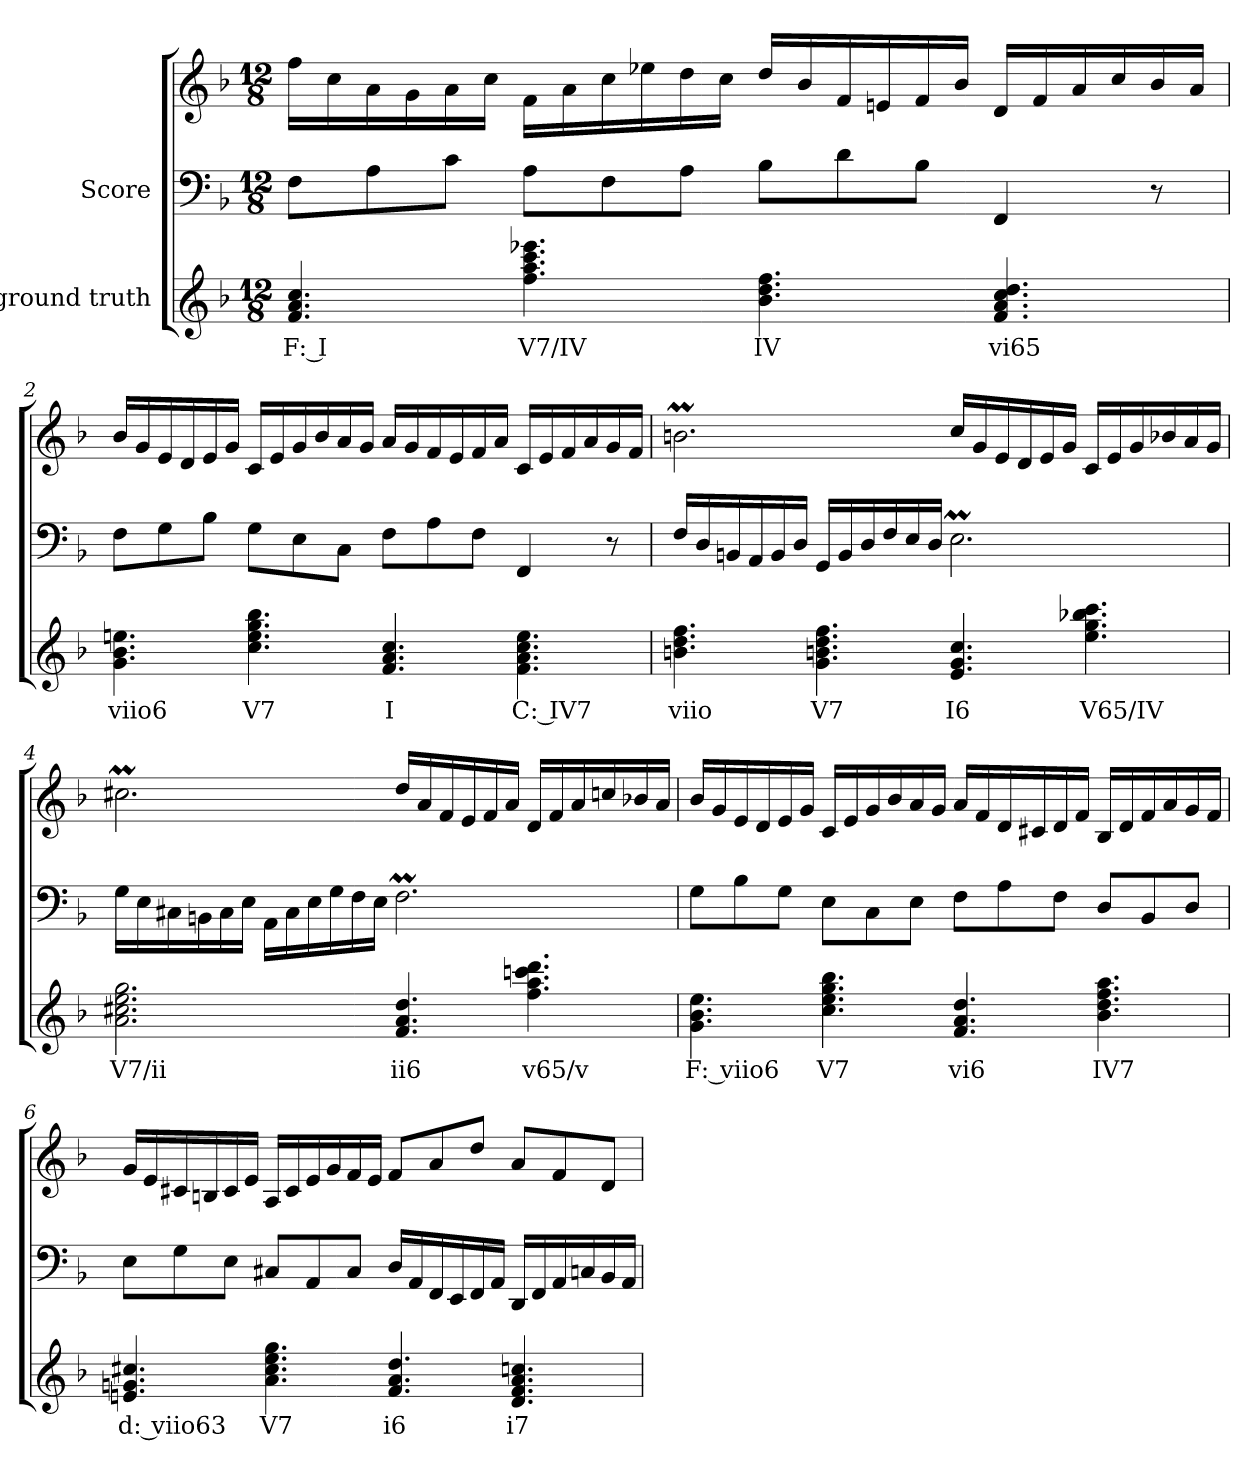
**kern	**text	**kern	**kern
*part2	*part2	*part1	*part1
*staff3	*staff3	*staff2	*staff1
*I"ground truth	*	*I"Score	*
*	*	*clefF4	*clefG2
*k[b-]	*	*k[b-]	*k[b-]
*M12/8	*	*M12/8	*M12/8
=1	=1	=1	=1
4.f 4.a 4.cc	F: I	8F\L	16ff\LL
.	.	.	16cc\
.	.	8A\	16a\
.	.	.	16g\
.	.	8c\J	16a\
.	.	.	16cc\JJ
4.ff 4.aa 4.ccc 4.eee-X	V7/IV	8A\L	16f\LL
.	.	.	16a\
.	.	8F\	16cc\
.	.	.	16ee-X\
.	.	8A\J	16dd\
.	.	.	16cc\JJ
4.b- 4.dd 4.ff	IV	8B-\L	16dd/LL
.	.	.	16b-/
.	.	8d\	16f/
.	.	.	16en/
.	.	8B-\J	16f/
.	.	.	16b-/JJ
4.f 4.a 4.cc 4.dd	vi65	4FF/	16d/LL
.	.	.	16f/
.	.	.	16a/
.	.	.	16cc/
.	.	8r	16b-/
.	.	.	16a/JJ
=2	=2	=2	=2
4.g 4.b- 4.een	viio6	8F\L	16b-/LL
.	.	.	16g/
.	.	8G\	16e/
.	.	.	16d/
.	.	8B-\J	16e/
.	.	.	16g/JJ
4.cc 4.ee 4.gg 4.bb-	V7	8G\L	16c/LL
.	.	.	16e/
.	.	8E\	16g/
.	.	.	16b-/
.	.	8C\J	16a/
.	.	.	16g/JJ
4.f 4.a 4.cc	I	8F\L	16a/LL
.	.	.	16g/
.	.	8A\	16f/
.	.	.	16e/
.	.	8F\J	16f/
.	.	.	16a/JJ
4.f 4.a 4.cc 4.ee	C: IV7	4FF/	16c/LL
.	.	.	16e/
.	.	.	16f/
.	.	.	16a/
.	.	8r	16g/
.	.	.	16f/JJ
!!LO:LB:g=z
=3	=3	=3	=3
4.bn 4.dd 4.ff	viio	16F/LL	2.bnm\
.	.	16D/	.
.	.	16BBn/	.
.	.	16AA/	.
.	.	16BB/	.
.	.	16D/JJ	.
4.g 4.bn 4.dd 4.ff	V7	16GG/LL	.
.	.	16BB/	.
.	.	16D/	.
.	.	16F/	.
.	.	16E/	.
.	.	16D/JJ	.
4.e 4.g 4.cc	I6	2.Em\	16cc/LL
.	.	.	16g/
.	.	.	16e/
.	.	.	16d/
.	.	.	16e/
.	.	.	16g/JJ
4.ee 4.gg 4.bb-X 4.ccc	V65/IV	.	16c/LL
.	.	.	16e/
.	.	.	16g/
.	.	.	16b-X/
.	.	.	16a/
.	.	.	16g/JJ
=4	=4	=4	=4
2.a 2.cc#X 2.ee 2.gg	V7/ii	16G\LL	2.cc#Xm\
.	.	16E\	.
.	.	16C#X\	.
.	.	16BBn\	.
.	.	16C#\	.
.	.	16E\JJ	.
.	.	16AA\LL	.
.	.	16C#\	.
.	.	16E\	.
.	.	16G\	.
.	.	16F\	.
.	.	16E\JJ	.
4.f 4.a 4.dd	ii6	2.FM\	16dd/LL
.	.	.	16a/
.	.	.	16f/
.	.	.	16e/
.	.	.	16f/
.	.	.	16a/JJ
4.ff 4.aa 4.cccn 4.ddd	v65/v	.	16d/LL
.	.	.	16f/
.	.	.	16a/
.	.	.	16ccn/
.	.	.	16b-X/
.	.	.	16a/JJ
!!LO:LB:g=z
=5	=5	=5	=5
4.g 4.b- 4.ee	F: viio6	8G\L	16b-/LL
.	.	.	16g/
.	.	8B-\	16e/
.	.	.	16d/
.	.	8G\J	16e/
.	.	.	16g/JJ
4.cc 4.ee 4.gg 4.bb-	V7	8E\L	16c/LL
.	.	.	16e/
.	.	8C\	16g/
.	.	.	16b-/
.	.	8E\J	16a/
.	.	.	16g/JJ
4.f 4.a 4.dd	vi6	8F\L	16a/LL
.	.	.	16f/
.	.	8A\	16d/
.	.	.	16c#X/
.	.	8F\J	16d/
.	.	.	16f/JJ
4.b- 4.dd 4.ff 4.aa	IV7	8D/L	16B-/LL
.	.	.	16d/
.	.	8BB-/	16f/
.	.	.	16a/
.	.	8D/J	16g/
.	.	.	16f/JJ
=6	=6	=6	=6
4.en 4.gn 4.cc#X	d: viio63	8E\L	16g/LL
.	.	.	16e/
.	.	8G\	16c#X/
.	.	.	16Bn/
.	.	8E\J	16c#/
.	.	.	16e/JJ
4.a 4.cc# 4.ee 4.gg	V7	8C#X/L	16A/LL
.	.	.	16c#/
.	.	8AA/	16e/
.	.	.	16g/
.	.	8C#/J	16f/
.	.	.	16e/JJ
4.f 4.a 4.dd	i6	16D/LL	8f/L
.	.	16AA/	.
.	.	16FF/	8a/
.	.	16EE/	.
.	.	16FF/	8dd/J
.	.	16AA/JJ	.
4.d 4.f 4.a 4.ccn	i7	16DD/LL	8a/L
.	.	16FF/	.
.	.	16AA/	8f/
.	.	16Cn/	.
.	.	16BB-/	8d/J
.	.	16AA/JJ	.
=	=	=	=
*-	*-	*-	*-
